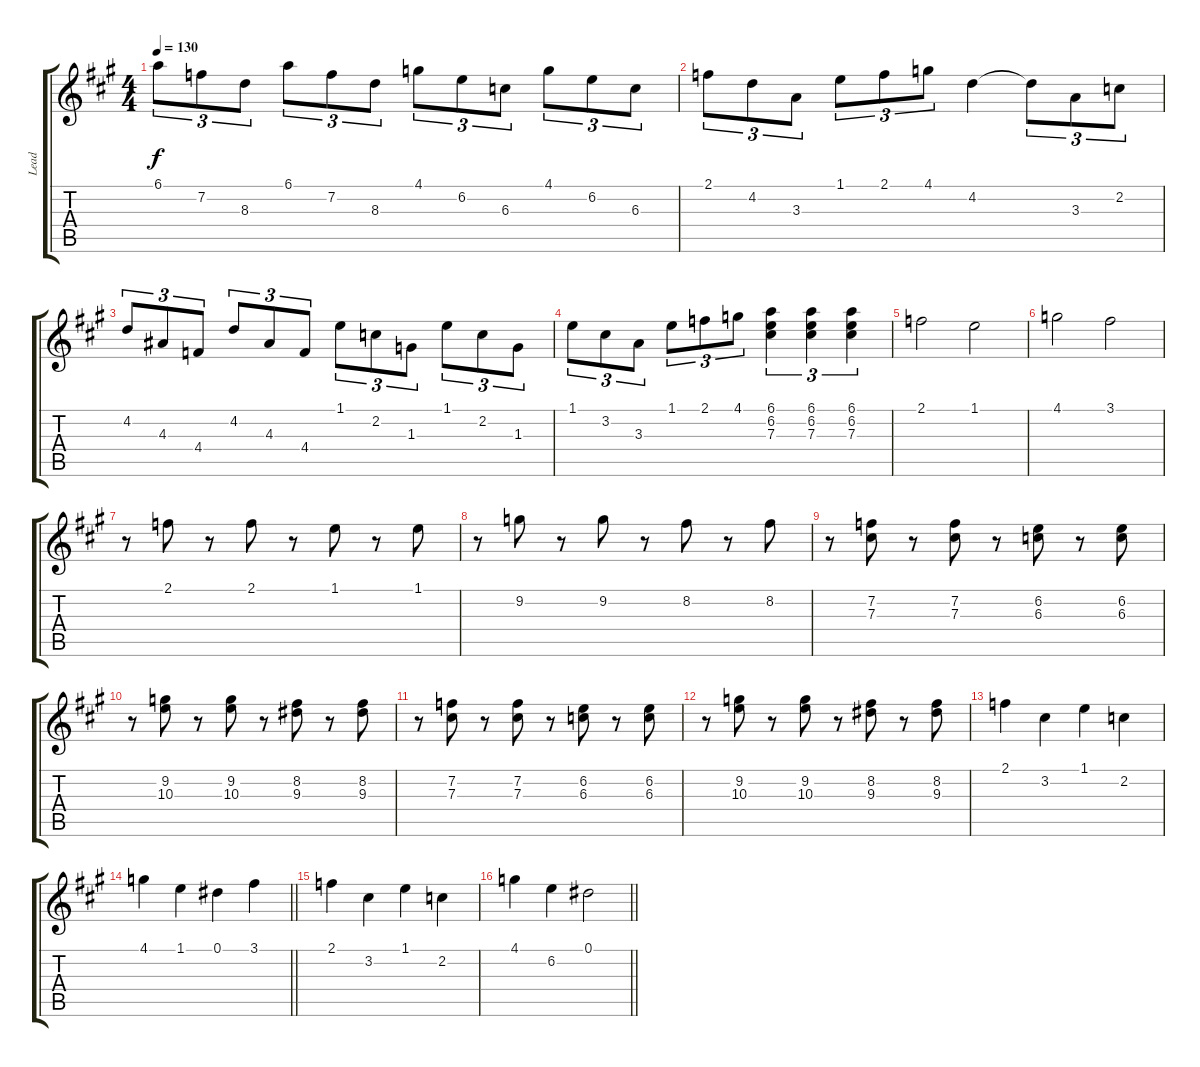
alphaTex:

\track ("Lead" "Lead") {instrument electricguitarclean}
\staff {score tabs}
\tuning (Eb4 Bb3 Gb3 Db3 Ab2 Eb2) {hide}
\ts (4 4)
\tempo 130
\clef g2
\ks a
6.1.8{tu (3 2) dy f} 7.2.8{tu (3 2)} 8.3.8{tu (3 2)} 6.1.8{tu (3 2)} 7.2.8{tu (3 2)} 8.3.8{tu (3 2)} 4.1.8{tu (3 2)} 6.2.8{tu (3 2)} 6.3.8{tu (3 2)} 4.1.8{tu (3 2)} 6.2.8{tu (3 2)} 6.3.8{tu (3 2)} |
2.1.8{tu (3 2)} 4.2.8{tu (3 2)} 3.3.8{tu (3 2)} 1.1.8{tu (3 2)} 2.1.8{tu (3 2)} 4.1.8{tu (3 2)} 4.2.4 4.2{t}.8{tu (3 2)} 3.3.8{tu (3 2)} 2.2.8{tu (3 2)} |
4.2.8{tu (3 2) beam Up} 4.3.8{tu (3 2) beam Up} 4.4.8{tu (3 2) beam Up} 4.2.8{tu (3 2) beam Up} 4.3.8{tu (3 2) beam Up} 4.4.8{tu (3 2) beam Up} 1.1.8{tu (3 2)} 2.2.8{tu (3 2)} 1.3.8{tu (3 2)} 1.1.8{tu (3 2)} 2.2.8{tu (3 2)} 1.3.8{tu (3 2)} |
1.1.8{tu (3 2)} 3.2.8{tu (3 2)} 3.3.8{tu (3 2)} 1.1.8{tu (3 2)} 2.1.8{tu (3 2)} 4.1.8{tu (3 2)} (6.1 6.2 7.3).4{tu (3 2)} (6.1 6.2 7.3).4{tu (3 2)} (6.1 6.2 7.3).4{tu (3 2)} |
2.1.2 1.1.2 |
4.1.2 3.1.2 |
r.8 2.1.8 r.8 2.1.8 r.8 1.1.8 r.8 1.1.8 |
r.8 9.2.8 r.8 9.2.8 r.8 8.2.8 r.8 8.2.8 |
r.8 (7.2 7.3).8 r.8 (7.2 7.3).8 r.8 (6.2 6.3).8 r.8 (6.2 6.3).8 |
r.8 (9.2 10.3).8 r.8 (9.2 10.3).8 r.8 (8.2 9.3).8 r.8 (8.2 9.3).8 |
r.8 (7.2 7.3).8 r.8 (7.2 7.3).8 r.8 (6.2 6.3).8 r.8 (6.2 6.3).8 |
r.8 (9.2 10.3).8 r.8 (9.2 10.3).8 r.8 (8.2 9.3).8 r.8 (8.2 9.3).8 |
2.1.4 3.2.4 1.1.4 2.2.4 |
\barLineRight lightlight
4.1.4 1.1.4 0.1.4 3.1.4 |
2.1.4 3.2.4 1.1.4 2.2.4 |
\barLineRight lightlight
4.1.4 6.2.4 0.1.2
